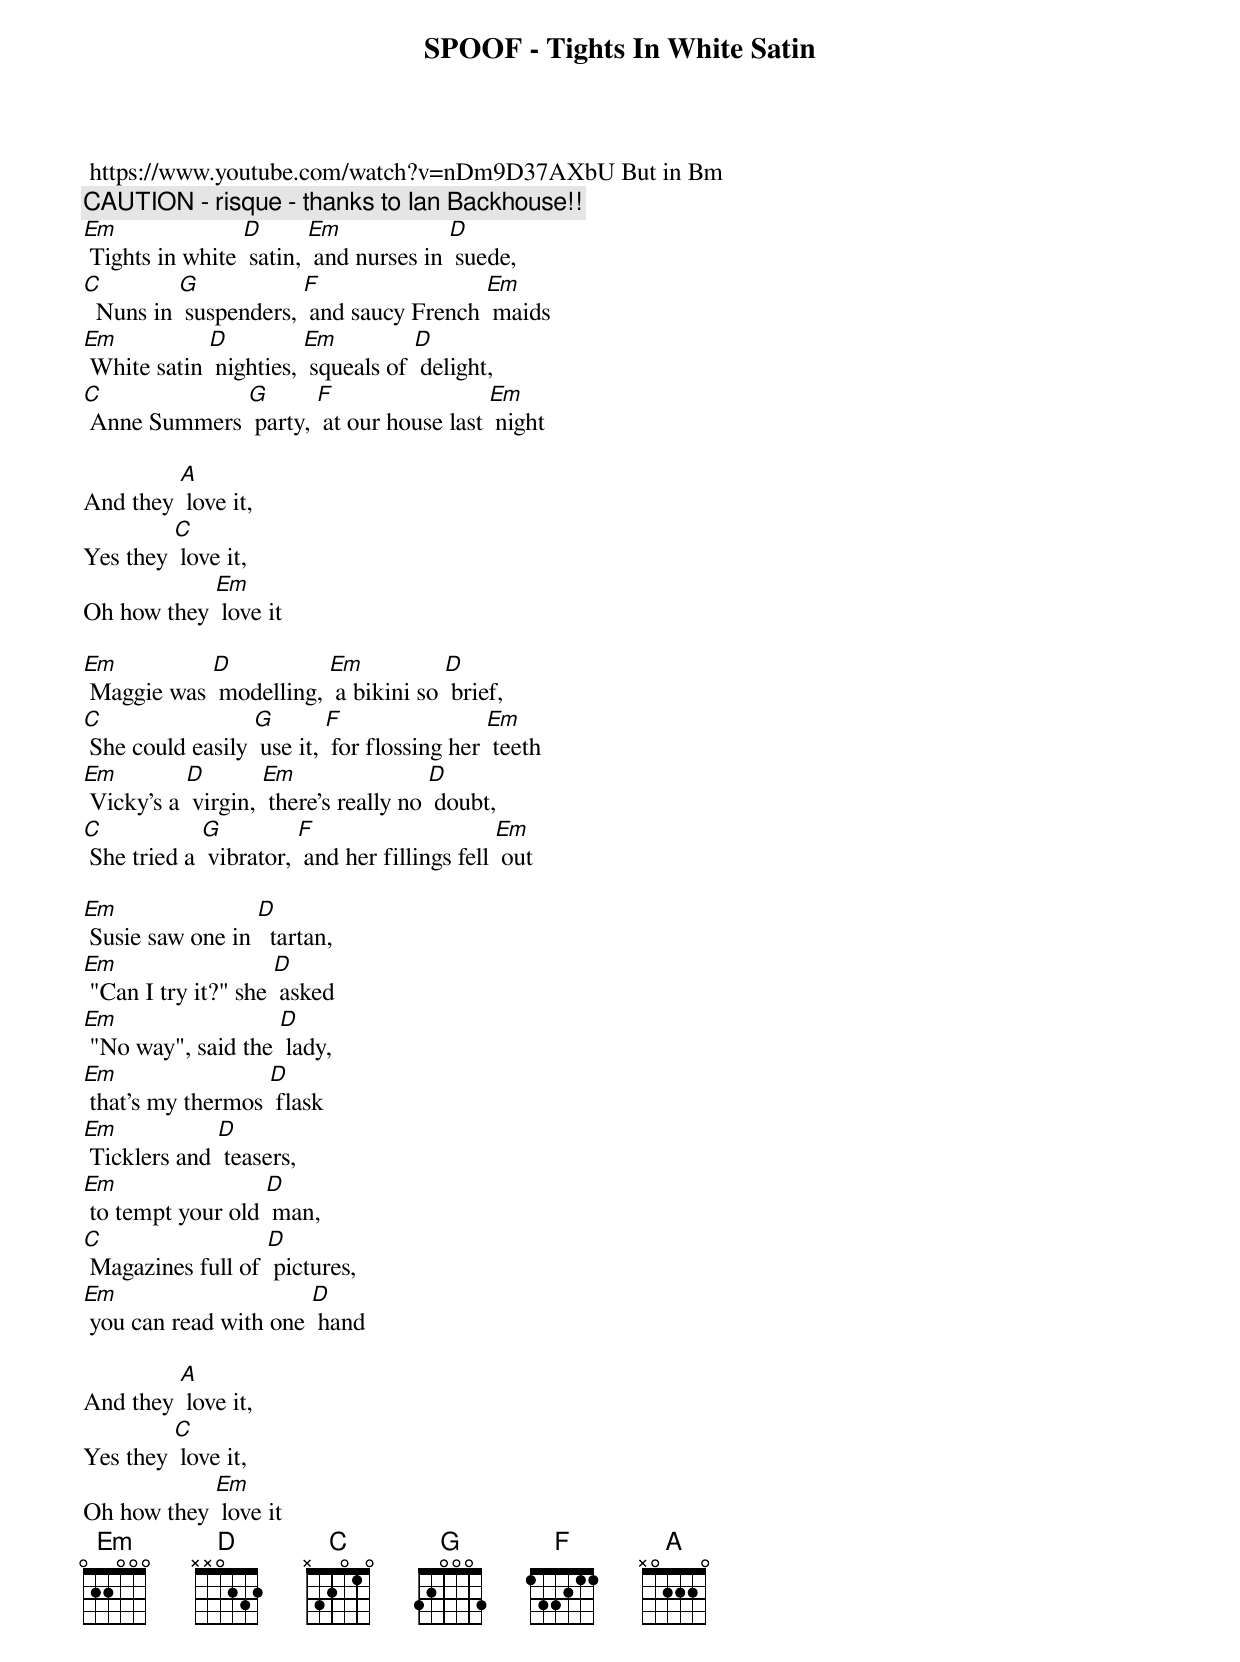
{t: SPOOF - Tights In White Satin }
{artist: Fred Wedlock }
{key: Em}

 https://www.youtube.com/watch?v=nDm9D37AXbU But in Bm
{c: CAUTION - risque - thanks to Ian Backhouse!!}
[Em] Tights in white [D] satin, [Em] and nurses in [D] suede,
[C]  Nuns in [G] suspenders, [F] and saucy French [Em] maids
[Em] White satin [D] nighties, [Em] squeals of [D] delight,
[C] Anne Summers [G] party, [F] at our house last [Em] night

And they [A] love it,
Yes they [C] love it,
Oh how they [Em] love it

[Em] Maggie was [D] modelling, [Em] a bikini so [D] brief,
[C] She could easily [G] use it, [F] for flossing her [Em] teeth
[Em] Vicky's a [D] virgin, [Em] there's really no [D] doubt,
[C] She tried a [G] vibrator, [F] and her fillings fell [Em] out

[Em] Susie saw one in [D]  tartan,
[Em] "Can I try it?" she [D] asked
[Em] "No way", said the [D] lady,
[Em] that's my thermos [D] flask
[Em] Ticklers and [D] teasers,
[Em] to tempt your old [D] man,
[C] Magazines full of [D] pictures,
[Em] you can read with one [D] hand

And they [A] love it,
Yes they [C] love it,
Oh how they [Em] love it
